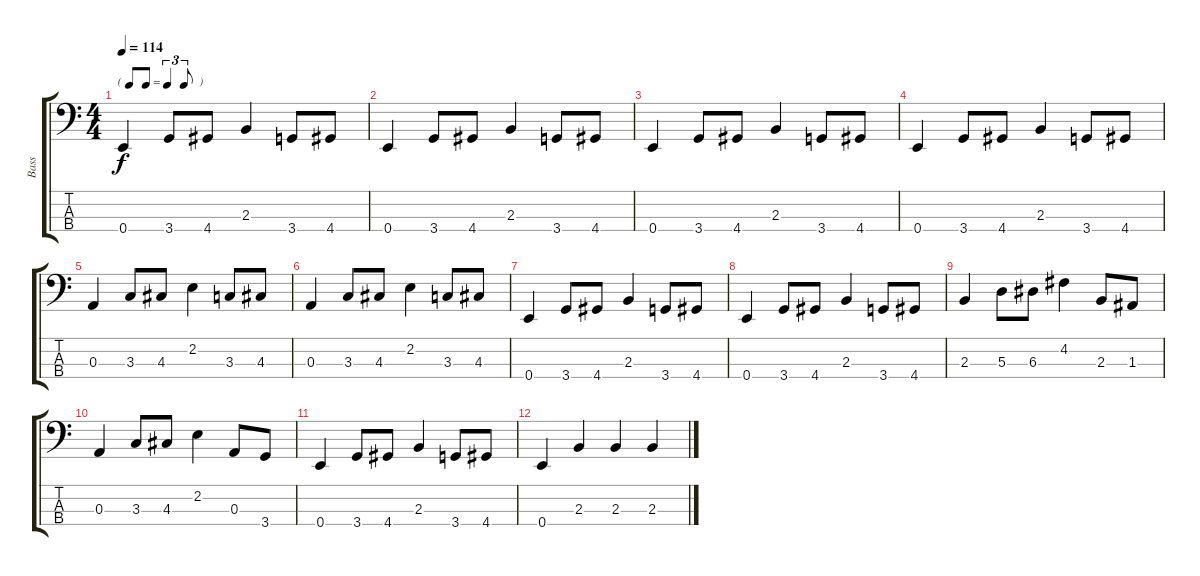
\track ("Bass" "Bass") {instrument electricbassfinger}
\staff {score tabs}
\tuning (G2 D2 A1 E1) {hide}
\ts (4 4)
\tf triplet8th
\tempo 114
\clef f4
\ks c
0.4.4{dy f instrument electricbassfinger} 3.4.8 4.4.8 2.3.4 3.4.8 4.4.8 |
0.4.4 3.4.8 4.4.8 2.3.4 3.4.8 4.4.8 |
0.4.4 3.4.8 4.4.8 2.3.4 3.4.8 4.4.8 |
0.4.4 3.4.8 4.4.8 2.3.4 3.4.8 4.4.8 |
0.3.4 3.3.8 4.3.8 2.2.4 3.3.8 4.3.8 |
0.3.4 3.3.8 4.3.8 2.2.4 3.3.8 4.3.8 |
0.4.4 3.4.8 4.4.8 2.3.4 3.4.8 4.4.8 |
0.4.4 3.4.8 4.4.8 2.3.4 3.4.8 4.4.8 |
2.3.4 5.3.8 6.3.8 4.2.4 2.3.8 1.3.8 |
0.3.4 3.3.8 4.3.8 2.2.4 0.3.8 3.4.8 |
0.4.4 3.4.8 4.4.8 2.3.4 3.4.8 4.4.8 |
0.4.4 2.3.4 2.3.4 2.3.4
